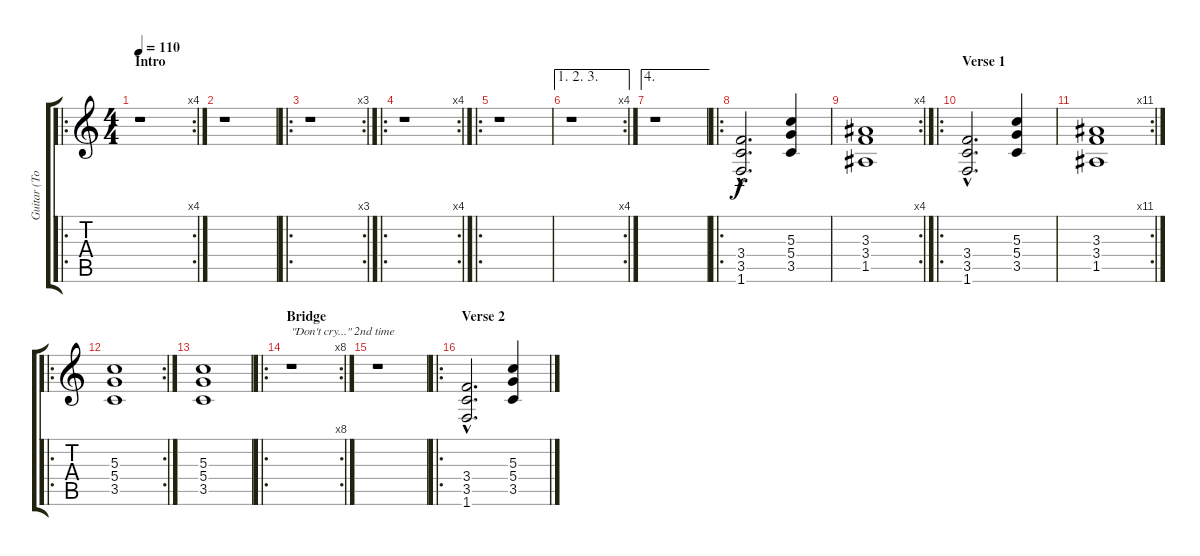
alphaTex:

\track ("Guitar (Townsend)" "Guitar (To") {instrument overdrivenguitar}
\staff {score tabs}
\tuning (E4 B3 G3 D3 A2 E2) {hide}
\ro
\rc 4
\ts (4 4)
\section ("" "Intro")
\tempo 110
\clef g2
\ks c
r.1{dy f instrument overdrivenguitar} |
r.1 |
\ro
\rc 3
r.1 |
\ro
\rc 4
r.1 |
\ro
r.1 |
\ae (1 2 3)
\rc 4
r.1 |
\ae 4
r.1 |
\ro
(3.4{hac} 3.5{hac} 1.6{hac}).2{d} (5.3 5.4 3.5).4 |
\rc 4
(3.3 3.4 1.5).1 |
\ro
\section ("" "Verse 1")
(3.4{hac} 3.5{hac} 1.6{hac}).2{d} (5.3 5.4 3.5).4 |
\rc 11
(3.3 3.4 1.5).1 |
\ro
\rc 2
(5.3 5.4 3.5).1 |
(5.3 5.4 3.5).1 |
\ro
\rc 8
\section ("" "Bridge")
r.1{txt "\"Don't cry...\" 2nd time"} |
r.1 |
\ro
\section ("" "Verse 2")
(3.4{hac} 3.5{hac} 1.6{hac}).2{d} (5.3 5.4 3.5).4
